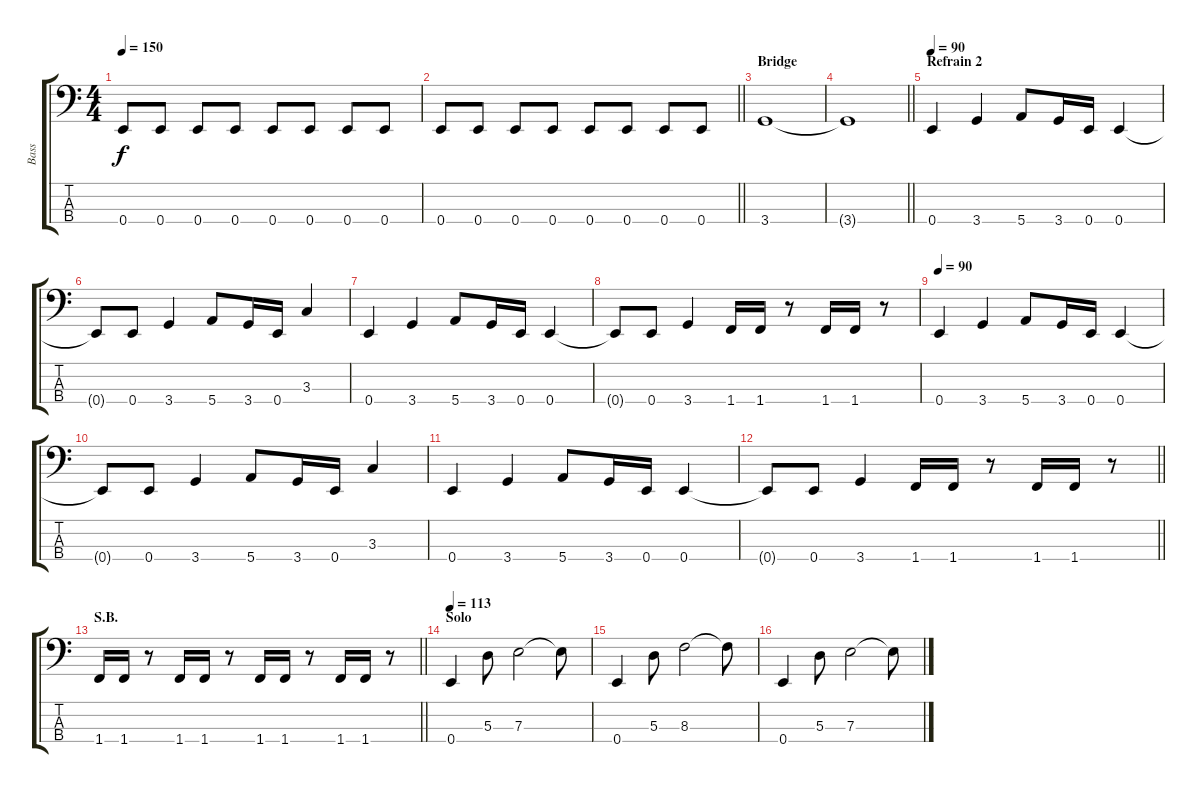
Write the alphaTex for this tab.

\track ("Bass" "Bass") {instrument electricbassfinger}
\staff {score tabs}
\tuning (G2 D2 A1 E1) {hide}
\ts (4 4)
\tempo 150
\clef f4
\ks c
0.4.8{dy f} 0.4.8 0.4.8 0.4.8 0.4.8 0.4.8 0.4.8 0.4.8 |
\barLineRight lightlight
0.4.8 0.4.8 0.4.8 0.4.8 0.4.8 0.4.8 0.4.8 0.4.8 |
\section ("" "Bridge")
3.4.1 |
\barLineRight lightlight
3.4{t}.1 |
\section ("" "Refrain 2")
\tempo 90
0.4.4 3.4.4 5.4.8 3.4.16 0.4.16 0.4.4 |
0.4{t}.8 0.4.8 3.4.4 5.4.8 3.4.16 0.4.16 3.3.4 |
0.4.4 3.4.4 5.4.8 3.4.16 0.4.16 0.4.4 |
0.4{t}.8 0.4.8 3.4.4 1.4.16 1.4.16 r.8 1.4.16 1.4.16 r.8 |
\tempo 90
0.4.4 3.4.4 5.4.8 3.4.16 0.4.16 0.4.4 |
0.4{t}.8 0.4.8 3.4.4 5.4.8 3.4.16 0.4.16 3.3.4 |
0.4.4 3.4.4 5.4.8 3.4.16 0.4.16 0.4.4 |
\barLineRight lightlight
0.4{t}.8 0.4.8 3.4.4 1.4.16 1.4.16 r.8 1.4.16 1.4.16 r.8 |
\section ("" "S.B.")
\barLineRight lightlight
1.4.16 1.4.16 r.8 1.4.16 1.4.16 r.8 1.4.16 1.4.16 r.8 1.4.16 1.4.16 r.8 |
\section ("" "Solo")
\tempo 113
0.4.4 5.3.8 7.3.2 7.3{t}.8 |
0.4.4 5.3.8 8.3.2 8.3{t}.8 |
0.4.4 5.3.8 7.3.2 7.3{t}.8
